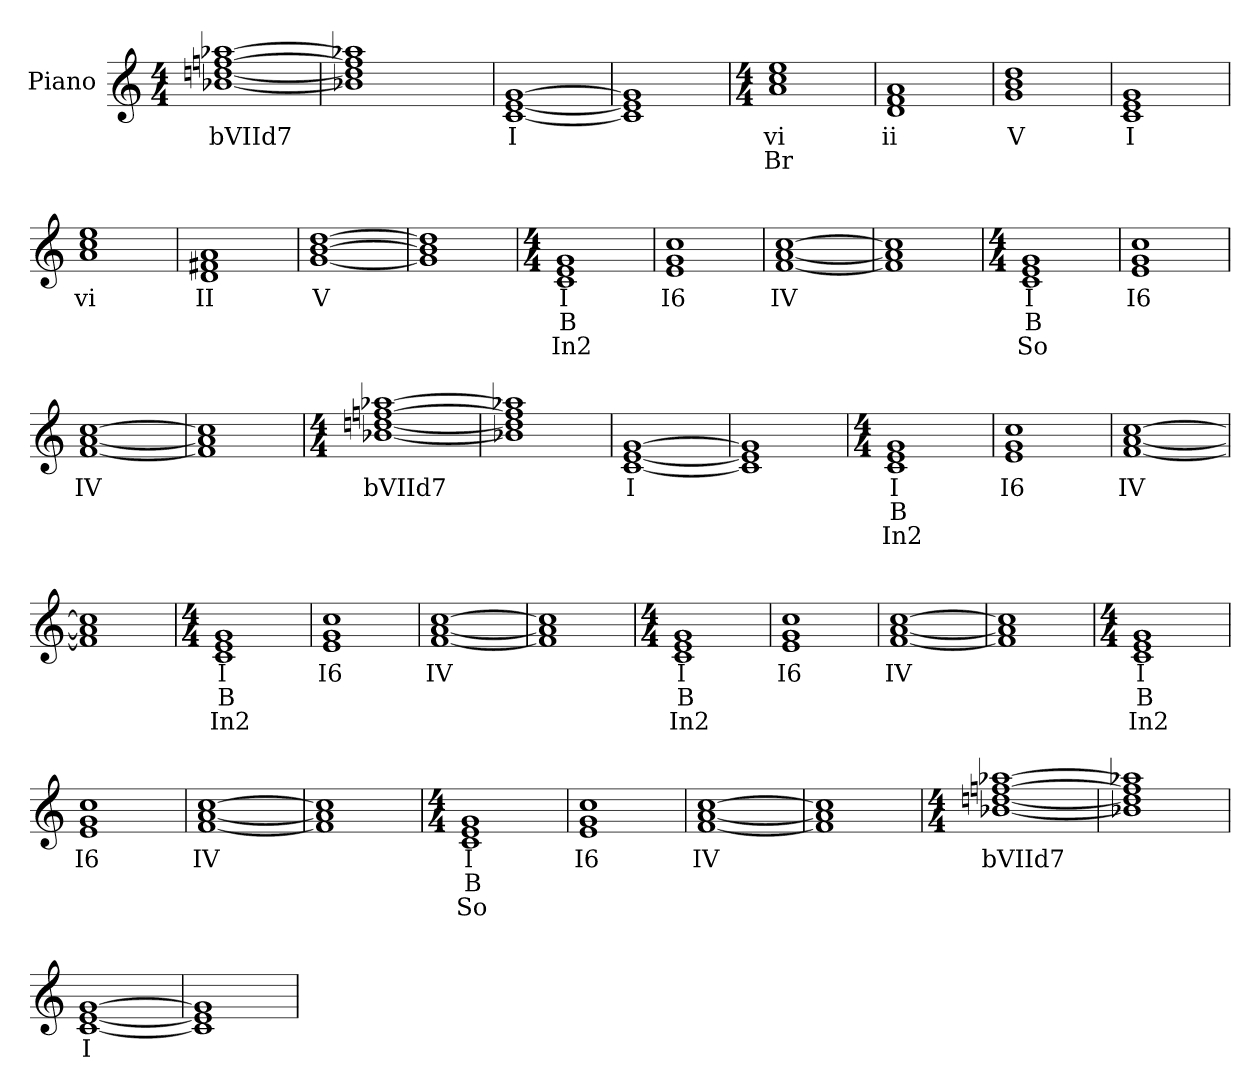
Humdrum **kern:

**kern	**text	**text	**text
*part1	*part1	*part1	*part1
*staff1	*staff1	*staff1	*staff1
*I"Piano	*	*	*
*I'Pno	*	*	*
*k[]	*	*	*
*C:	*	*	*
*M4/4	*	*	*
=	=	=	=
[1b-X [1ddn [1ffn [1aa-X	bVIId7	.	.
=	=	=	=
*k[]	*	*	*
*C:	*	*	*
1b-X] 1ddn] 1ffn] 1aa-X]	.	.	.
=	=	=	=
*k[]	*	*	*
*C:	*	*	*
[1c [1e [1g	I	.	.
=	=	=	=
*k[]	*	*	*
*C:	*	*	*
1c] 1e] 1g]	.	.	.
=	=	=	=
*k[]	*	*	*
*C:	*	*	*
*M4/4	*	*	*
1a 1cc 1ee	vi	Br	.
=	=	=	=
*k[]	*	*	*
*C:	*	*	*
1d 1f 1a	ii	.	.
=	=	=	=
*k[]	*	*	*
*C:	*	*	*
1g 1b 1dd	V	.	.
=	=	=	=
*k[]	*	*	*
*C:	*	*	*
1c 1e 1g	I	.	.
=	=	=	=
*k[]	*	*	*
*C:	*	*	*
1a 1cc 1ee	vi	.	.
=	=	=	=
*k[]	*	*	*
*C:	*	*	*
1d 1f#X 1a	II	.	.
=	=	=	=
*k[]	*	*	*
*C:	*	*	*
[1g [1b [1dd	V	.	.
=	=	=	=
*k[]	*	*	*
*C:	*	*	*
1g] 1b] 1dd]	.	.	.
=	=	=	=
*k[]	*	*	*
*C:	*	*	*
*M4/4	*	*	*
1c 1e 1g	I	B	In2
=	=	=	=
*k[]	*	*	*
*C:	*	*	*
1e 1g 1cc	I6	.	.
=	=	=	=
*k[]	*	*	*
*C:	*	*	*
[1f [1a [1cc	IV	.	.
=	=	=	=
*k[]	*	*	*
*C:	*	*	*
1f] 1a] 1cc]	.	.	.
=	=	=	=
*k[]	*	*	*
*C:	*	*	*
*M4/4	*	*	*
1c 1e 1g	I	B	So
=	=	=	=
*k[]	*	*	*
*C:	*	*	*
1e 1g 1cc	I6	.	.
=	=	=	=
*k[]	*	*	*
*C:	*	*	*
[1f [1a [1cc	IV	.	.
=	=	=	=
*k[]	*	*	*
*C:	*	*	*
1f] 1a] 1cc]	.	.	.
=	=	=	=
*k[]	*	*	*
*C:	*	*	*
*M4/4	*	*	*
[1b-X [1ddn [1ffn [1aa-X	bVIId7	.	.
=	=	=	=
*k[]	*	*	*
*C:	*	*	*
1b-X] 1ddn] 1ffn] 1aa-X]	.	.	.
=	=	=	=
*k[]	*	*	*
*C:	*	*	*
[1c [1e [1g	I	.	.
=	=	=	=
*k[]	*	*	*
*C:	*	*	*
1c] 1e] 1g]	.	.	.
=	=	=	=
*k[]	*	*	*
*C:	*	*	*
*M4/4	*	*	*
1c 1e 1g	I	B	In2
=	=	=	=
*k[]	*	*	*
*C:	*	*	*
1e 1g 1cc	I6	.	.
=	=	=	=
*k[]	*	*	*
*C:	*	*	*
[1f [1a [1cc	IV	.	.
=	=	=	=
*k[]	*	*	*
*C:	*	*	*
1f] 1a] 1cc]	.	.	.
=	=	=	=
*k[]	*	*	*
*C:	*	*	*
*M4/4	*	*	*
1c 1e 1g	I	B	In2
=	=	=	=
*k[]	*	*	*
*C:	*	*	*
1e 1g 1cc	I6	.	.
=	=	=	=
*k[]	*	*	*
*C:	*	*	*
[1f [1a [1cc	IV	.	.
=	=	=	=
*k[]	*	*	*
*C:	*	*	*
1f] 1a] 1cc]	.	.	.
=	=	=	=
*k[]	*	*	*
*C:	*	*	*
*M4/4	*	*	*
1c 1e 1g	I	B	In2
=	=	=	=
*k[]	*	*	*
*C:	*	*	*
1e 1g 1cc	I6	.	.
=	=	=	=
*k[]	*	*	*
*C:	*	*	*
[1f [1a [1cc	IV	.	.
=	=	=	=
*k[]	*	*	*
*C:	*	*	*
1f] 1a] 1cc]	.	.	.
=	=	=	=
*k[]	*	*	*
*C:	*	*	*
*M4/4	*	*	*
1c 1e 1g	I	B	In2
=	=	=	=
*k[]	*	*	*
*C:	*	*	*
1e 1g 1cc	I6	.	.
=	=	=	=
*k[]	*	*	*
*C:	*	*	*
[1f [1a [1cc	IV	.	.
=	=	=	=
*k[]	*	*	*
*C:	*	*	*
1f] 1a] 1cc]	.	.	.
=	=	=	=
*k[]	*	*	*
*C:	*	*	*
*M4/4	*	*	*
1c 1e 1g	I	B	So
=	=	=	=
*k[]	*	*	*
*C:	*	*	*
1e 1g 1cc	I6	.	.
=	=	=	=
*k[]	*	*	*
*C:	*	*	*
[1f [1a [1cc	IV	.	.
=	=	=	=
*k[]	*	*	*
*C:	*	*	*
1f] 1a] 1cc]	.	.	.
=	=	=	=
*k[]	*	*	*
*C:	*	*	*
*M4/4	*	*	*
[1b-X [1ddn [1ffn [1aa-X	bVIId7	.	.
=	=	=	=
*k[]	*	*	*
*C:	*	*	*
1b-X] 1ddn] 1ffn] 1aa-X]	.	.	.
=	=	=	=
*k[]	*	*	*
*C:	*	*	*
[1c [1e [1g	I	.	.
=	=	=	=
*k[]	*	*	*
*C:	*	*	*
1c] 1e] 1g]	.	.	.
=	=	=	=
*-	*-	*-	*-
